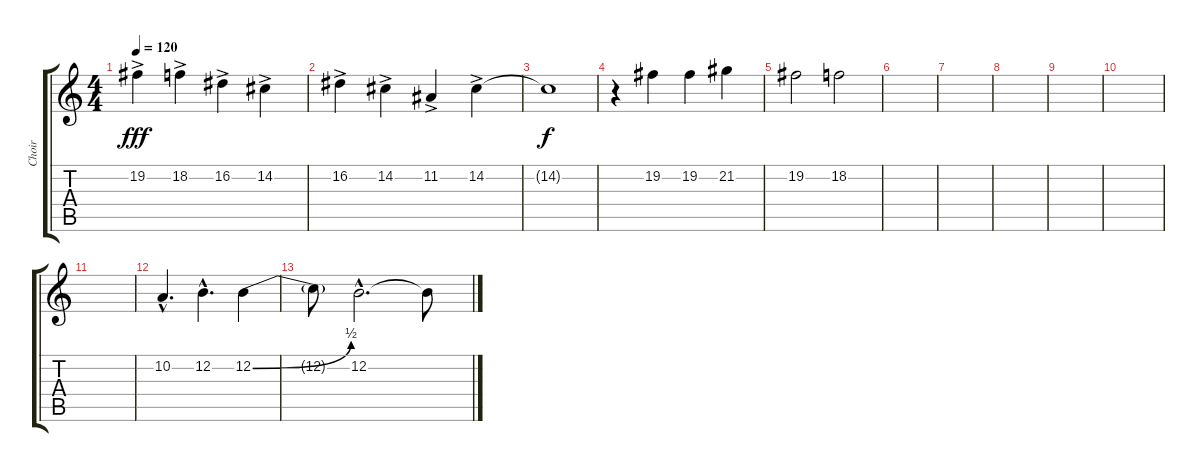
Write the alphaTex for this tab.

\track ("Choir" "Choir") {instrument pad4choir}
\staff {score tabs}
\tuning (E4 B3 G3 D3 A2 E2) {hide}
\ts (4 4)
\tempo 120
\clef g2
\ks c
19.2{ac}.4{dy fff} 18.2{ac}.4 16.2{ac}.4 14.2{ac}.4 |
16.2{ac}.4 14.2{ac}.4 11.2{ac}.4 14.2{ac}.4 |
14.2{t}.1{dy f} |
r.4 19.2.4 19.2.4 21.2.4 |
19.2.2 18.2.2 |
|
|
|
|
|
|
10.2{hac}.4{d} 12.2{hac}.4{d} 12.2{be (bend 0 0 60 2)}.4 |
12.2{t}.8 12.2{hac}.2{d} 12.2{t}.8
